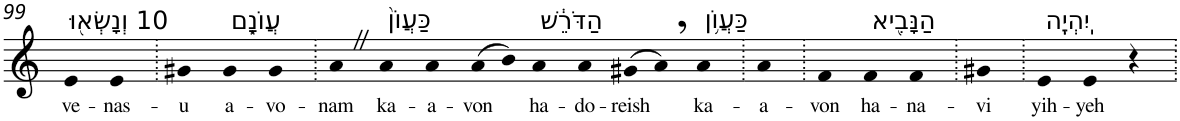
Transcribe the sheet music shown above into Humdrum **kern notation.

**kern	**text
*part1	*part1
*staff1	*staff1
*I"Piano	*
*I'Pno	*
!!LO:PB:g=z
*clefG2	*
*k[]	*
=99	=99
!LO:TX:a:t=10 וְנָשְׂא֖וּ	!
!	!LO:LY:b
4e	ve-
!	!LO:LY:b
4e	-nas-
=100.	=100.
!	!LO:LY:b
4g#X	-u
!LO:TX:a:t=עֲוֺנָ֑ם	!
!	!LO:LY:b
4g#	a-
!	!LO:LY:b
4g#	-vo-
=101.	=101.
!	!LO:LY:b
4aZ	-nam
!LO:TX:a:t=כַּעֲוֺן֙	!
!	!LO:LY:b
4a	ka-
!	!LO:LY:b
4a	-a-
!	!LO:LY:b
(>8a	-von
8b)	.
!LO:TX:a:t=הַדֹּרֵ֔שׁ	!
!	!LO:LY:b
4a	ha-
!	!LO:LY:b
4a	-do-
!	!LO:LY:b
(>8g#X	-reish
8a,)	.
!LO:TX:a:t=כַּעֲוֺ֥ן	!
!	!LO:LY:b
4a	ka-
=102.	=102.
!	!LO:LY:b
4a	-a-
=103.	=103.
!	!LO:LY:b
4f	-von
!LO:TX:a:t=הַנָּבִ֖יא	!
!	!LO:LY:b
4f	ha-
!	!LO:LY:b
4f	-na-
=104.	=104.
!	!LO:LY:b
4g#X	-vi
=105.	=105.
!LO:TX:a:t=יִֽהְיֶֽה	!
!	!LO:LY:b
4e	yih-
!	!LO:LY:b
4e	-yeh
4r	.
=.	=.
*-	*-
